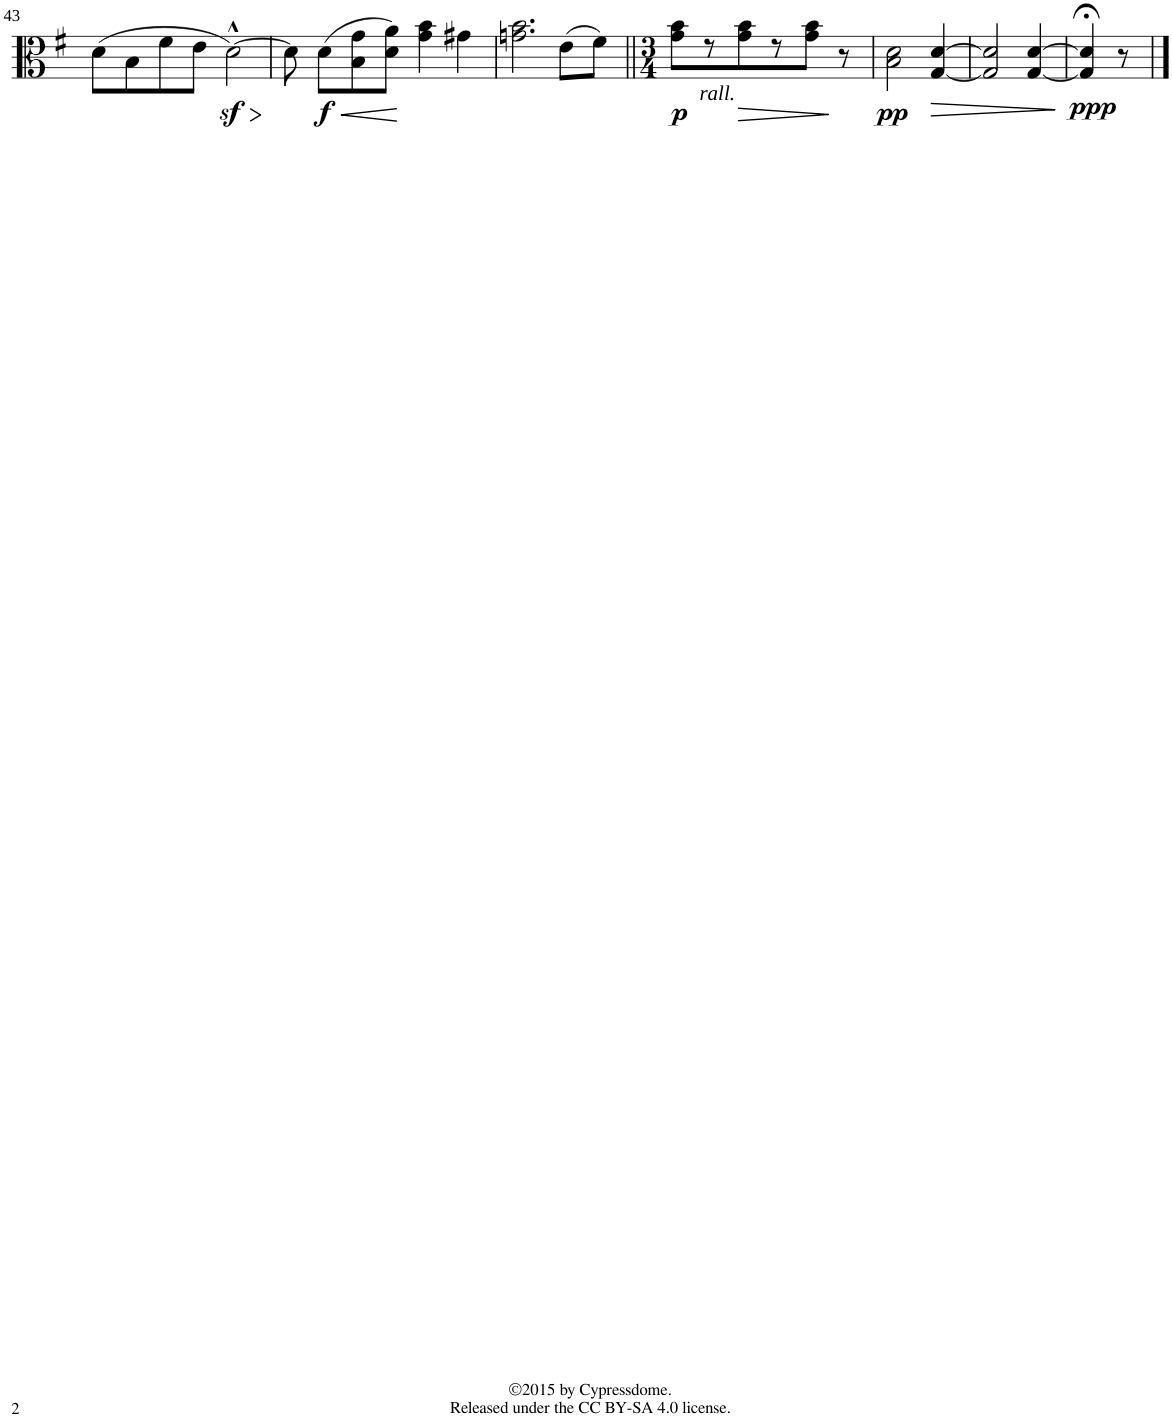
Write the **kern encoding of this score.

**kern	**dynam
*part1	*part1
*staff1	*staff1
*I"Viola	*
*I'Vla	*
!!LO:PB:g=z
*clefC3	*
*k[f#]	*
*M4/4	*
=43	=43
(8d\L	.
8B\	.
8f#\	.
8e\J	.
!	!LO:HP:b
[2dz<^^\)	>
.	]
=44	=44
8d\]	.
!	!LO:HP:b
!	!LO:DY:n=1:b
(8d\L	< f
8B\ 8g\	.
8d\ 8a\J)	.
4g\ 4b\	[
4g#X\	.
=45	=45
2.gn\ 2.b\	.
(8e\L	.
8f#\J)	.
=46||	=46||
*M3/4	*
!	!LO:DY:b
8g\ 8b\L	p
!	!LO:DY:b
8r	other-dynamics
!	!LO:HP:b
8g\ 8b\	>
8r	.
8g\ 8b\J	.
8r	]
=47	=47
!	!LO:DY:b
2B\ 2d\	pp
!	!LO:HP:b
[4G/ [4d/	>
=48	=48
2G/] 2d/]	.
[4G/ [4d/	.
.	]
=49	=49
!	!LO:DY:b
4G/];< 4d/];<	ppp
8r	.
==	==
*-	*-
